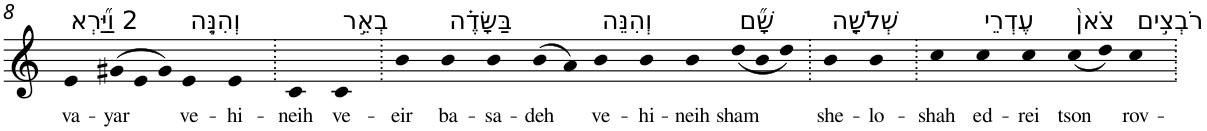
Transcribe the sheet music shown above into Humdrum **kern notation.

**kern	**text
*part1	*part1
*staff1	*staff1
*I"Piano	*
*I'Pno	*
!!LO:PB:g=z
*clefG2	*
*k[]	*
=8	=8
!LO:TX:a:t=2 וַיַּ֞רְא	!
!	!LO:LY:b
4e	va-
*Xtuplet	*
!	!LO:LY:b
(>12g#X	-yar
12e	.
12g#)	.
!LO:TX:a:t=וְהִנֵּ֧ה	!
!	!LO:LY:b
4e	ve-
!	!LO:LY:b
4e	-hi-
=9.	=9.
!	!LO:LY:b
4c	-neih
!LO:TX:a:t=בְאֵ֣ר	!
!	!LO:LY:b
4c	ve-
=10.	=10.
!	!LO:LY:b
4b	-eir
!LO:TX:a:t=בַּשָּׂדֶ֗ה	!
!	!LO:LY:b
4b	ba-
!	!LO:LY:b
4b	-sa-
!	!LO:LY:b
(>8b	-deh
8a)	.
!LO:TX:a:t=וְהִנֵּה	!
!	!LO:LY:b
4b	ve-
!	!LO:LY:b
4b	-hi-
!	!LO:LY:b
4b	-neih
!LO:TX:a:t=שָׁ֞ם	!
!	!LO:LY:b
(<12dd	sham
12b	.
12dd)	.
=11.	=11.
!LO:TX:a:t=שְׁלֹשָׁ֤ה	!
!	!LO:LY:b
4b	she-
!	!LO:LY:b
4b	-lo-
=12.	=12.
!	!LO:LY:b
4cc	-shah
!LO:TX:a:t=עֶדְרֵי	!
!	!LO:LY:b
4cc	ed-
!	!LO:LY:b
4cc	-rei
!LO:TX:a:t=צֹאן֙	!
!	!LO:LY:b
(<8cc	tson
8dd)	.
!LO:TX:a:t=רֹבְצִ֣ים	!
!	!LO:LY:b
4cc	rov-
=.	=.
*-	*-
